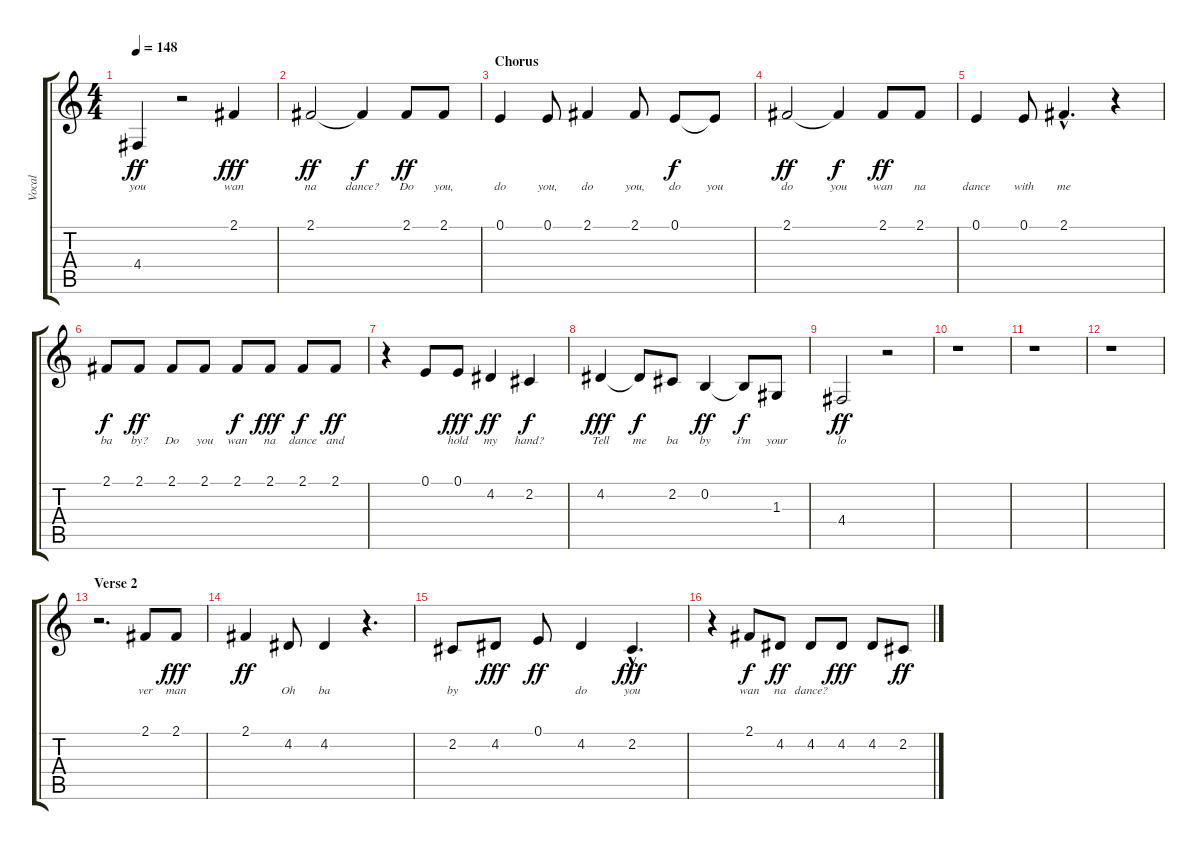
\track ("Vocal" "Vocal") {instrument englishhorn}
\staff {score tabs}
\tuning (E4 B3 G3 D3 A2 E2) {hide}
\ts (4 4)
\tempo 148
\clef g2
\ks c
4.4.4{lyrics (0 "you") lyrics (1 "") lyrics (2 "") lyrics (3 "") lyrics (4 "") dy ff} r.2 2.1.4{lyrics (0 "wan") lyrics (1 "") lyrics (2 "") lyrics (3 "") lyrics (4 "") dy fff} |
2.1.2{lyrics (0 "na") lyrics (1 "") lyrics (2 "") lyrics (3 "") lyrics (4 "") dy ff} 2.1{t}.4{lyrics (0 "dance?") lyrics (1 "") lyrics (2 "") lyrics (3 "") lyrics (4 "") dy f} 2.1.8{lyrics (0 "Do") lyrics (1 "") lyrics (2 "") lyrics (3 "") lyrics (4 "") dy ff} 2.1.8{lyrics (0 "you,") lyrics (1 "") lyrics (2 "") lyrics (3 "") lyrics (4 "")} |
\section ("" "Chorus")
0.1.4{lyrics (0 "do") lyrics (1 "") lyrics (2 "") lyrics (3 "") lyrics (4 "")} 0.1.8{lyrics (0 "you,") lyrics (1 "") lyrics (2 "") lyrics (3 "") lyrics (4 "")} 2.1.4{lyrics (0 "do") lyrics (1 "") lyrics (2 "") lyrics (3 "") lyrics (4 "")} 2.1.8{lyrics (0 "you,") lyrics (1 "") lyrics (2 "") lyrics (3 "") lyrics (4 "")} 0.1.8{lyrics (0 "do") lyrics (1 "") lyrics (2 "") lyrics (3 "") lyrics (4 "") dy f} 0.1{t}.8{lyrics (0 "you") lyrics (1 "") lyrics (2 "") lyrics (3 "") lyrics (4 "")} |
2.1.2{lyrics (0 "do") lyrics (1 "") lyrics (2 "") lyrics (3 "") lyrics (4 "") dy ff} 2.1{t}.4{lyrics (0 "you") lyrics (1 "") lyrics (2 "") lyrics (3 "") lyrics (4 "") dy f} 2.1.8{lyrics (0 "wan") lyrics (1 "") lyrics (2 "") lyrics (3 "") lyrics (4 "") dy ff} 2.1.8{lyrics (0 "na") lyrics (1 "") lyrics (2 "") lyrics (3 "") lyrics (4 "")} |
0.1.4{lyrics (0 "dance") lyrics (1 "") lyrics (2 "") lyrics (3 "") lyrics (4 "")} 0.1.8{lyrics (0 "with") lyrics (1 "") lyrics (2 "") lyrics (3 "") lyrics (4 "")} 2.1{hac}.4{d lyrics (0 "me") lyrics (1 "") lyrics (2 "") lyrics (3 "") lyrics (4 "")} r.4 |
2.1.8{lyrics (0 "ba") lyrics (1 "") lyrics (2 "") lyrics (3 "") lyrics (4 "") dy f} 2.1.8{lyrics (0 "by?") lyrics (1 "") lyrics (2 "") lyrics (3 "") lyrics (4 "") dy ff} 2.1.8{lyrics (0 "Do") lyrics (1 "") lyrics (2 "") lyrics (3 "") lyrics (4 "")} 2.1.8{lyrics (0 "you") lyrics (1 "") lyrics (2 "") lyrics (3 "") lyrics (4 "")} 2.1.8{lyrics (0 "wan") lyrics (1 "") lyrics (2 "") lyrics (3 "") lyrics (4 "") dy f} 2.1.8{lyrics (0 "na") lyrics (1 "") lyrics (2 "") lyrics (3 "") lyrics (4 "") dy fff} 2.1.8{lyrics (0 "dance") lyrics (1 "") lyrics (2 "") lyrics (3 "") lyrics (4 "") dy f} 2.1.8{lyrics (0 "and") lyrics (1 "") lyrics (2 "") lyrics (3 "") lyrics (4 "") dy ff} |
r.4 0.1.8{lyrics (0 "") lyrics (1 "") lyrics (2 "") lyrics (3 "") lyrics (4 "")} 0.1.8{lyrics (0 "hold") lyrics (1 "") lyrics (2 "") lyrics (3 "") lyrics (4 "") dy fff} 4.2.4{lyrics (0 "my") lyrics (1 "") lyrics (2 "") lyrics (3 "") lyrics (4 "") dy ff} 2.2.4{lyrics (0 "hand?") lyrics (1 "") lyrics (2 "") lyrics (3 "") lyrics (4 "") dy f} |
4.2.4{lyrics (0 "Tell") lyrics (1 "") lyrics (2 "") lyrics (3 "") lyrics (4 "") dy fff} 4.2{t}.8{lyrics (0 "me") lyrics (1 "") lyrics (2 "") lyrics (3 "") lyrics (4 "") dy f} 2.2.8{lyrics (0 "ba") lyrics (1 "") lyrics (2 "") lyrics (3 "") lyrics (4 "")} 0.2.4{lyrics (0 "by") lyrics (1 "") lyrics (2 "") lyrics (3 "") lyrics (4 "") dy ff} 0.2{t}.8{lyrics (0 "i'm") lyrics (1 "") lyrics (2 "") lyrics (3 "") lyrics (4 "") dy f} 1.3.8{lyrics (0 "your") lyrics (1 "") lyrics (2 "") lyrics (3 "") lyrics (4 "")} |
4.4.2{lyrics (0 "lo") lyrics (1 "") lyrics (2 "") lyrics (3 "") lyrics (4 "") dy ff} r.2 |
r.1 |
r.1 |
r.1 |
\section ("" "Verse 2")
r.2{d} 2.1.8{lyrics (0 "ver") lyrics (1 "") lyrics (2 "") lyrics (3 "") lyrics (4 "")} 2.1.8{lyrics (0 "man") lyrics (1 "") lyrics (2 "") lyrics (3 "") lyrics (4 "") dy fff} |
2.1.4{lyrics (0 "") lyrics (1 "") lyrics (2 "") lyrics (3 "") lyrics (4 "") dy ff} 4.2.8{lyrics (0 "Oh") lyrics (1 "") lyrics (2 "") lyrics (3 "") lyrics (4 "")} 4.2.4{lyrics (0 "ba") lyrics (1 "") lyrics (2 "") lyrics (3 "") lyrics (4 "")} r.4{d} |
2.2.8{lyrics (0 "by") lyrics (1 "") lyrics (2 "") lyrics (3 "") lyrics (4 "")} 4.2.8{lyrics (0 "") lyrics (1 "") lyrics (2 "") lyrics (3 "") lyrics (4 "") dy fff} 0.1.8{lyrics (0 "") lyrics (1 "") lyrics (2 "") lyrics (3 "") lyrics (4 "") dy ff} 4.2.4{lyrics (0 "do") lyrics (1 "") lyrics (2 "") lyrics (3 "") lyrics (4 "")} 2.2{hac}.4{d lyrics (0 "you") lyrics (1 "") lyrics (2 "") lyrics (3 "") lyrics (4 "") dy fff} |
r.4 2.1.8{lyrics (0 "wan") lyrics (1 "") lyrics (2 "") lyrics (3 "") lyrics (4 "") dy f} 4.2.8{lyrics (0 "na") lyrics (1 "") lyrics (2 "") lyrics (3 "") lyrics (4 "") dy ff} 4.2.8{lyrics (0 "dance?") lyrics (1 "") lyrics (2 "") lyrics (3 "") lyrics (4 "")} 4.2.8{lyrics (0 "") lyrics (1 "") lyrics (2 "") lyrics (3 "") lyrics (4 "") dy fff} 4.2.8{lyrics (0 "") lyrics (1 "") lyrics (2 "") lyrics (3 "") lyrics (4 "")} 2.2.8{lyrics (0 "") lyrics (1 "") lyrics (2 "") lyrics (3 "") lyrics (4 "") dy ff}
